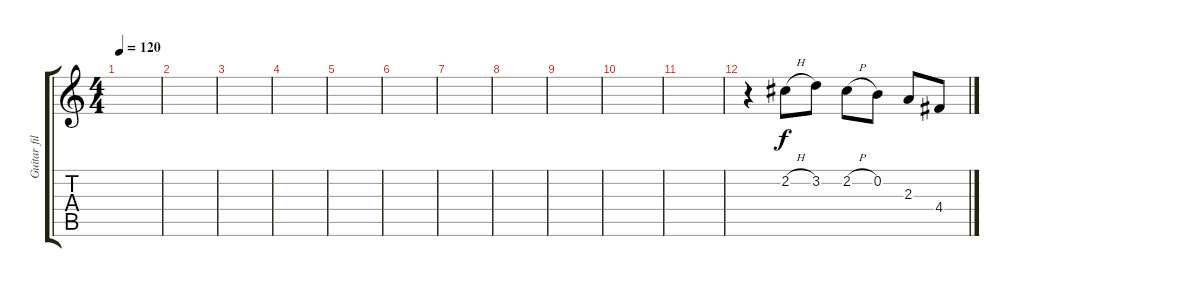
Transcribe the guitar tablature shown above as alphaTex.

\track ("Guitar fills" "Guitar fil") {instrument distortionguitar}
\staff {score tabs}
\tuning (E4 B3 G3 D3 A2 E2) {hide}
\ts (4 4)
\tempo 120
\clef g2
\ks c
|
|
|
|
|
|
|
|
|
|
|
r.4 2.2{h}.8 3.2.8 2.2{h}.8 0.2.8 2.3.8 4.4.8
